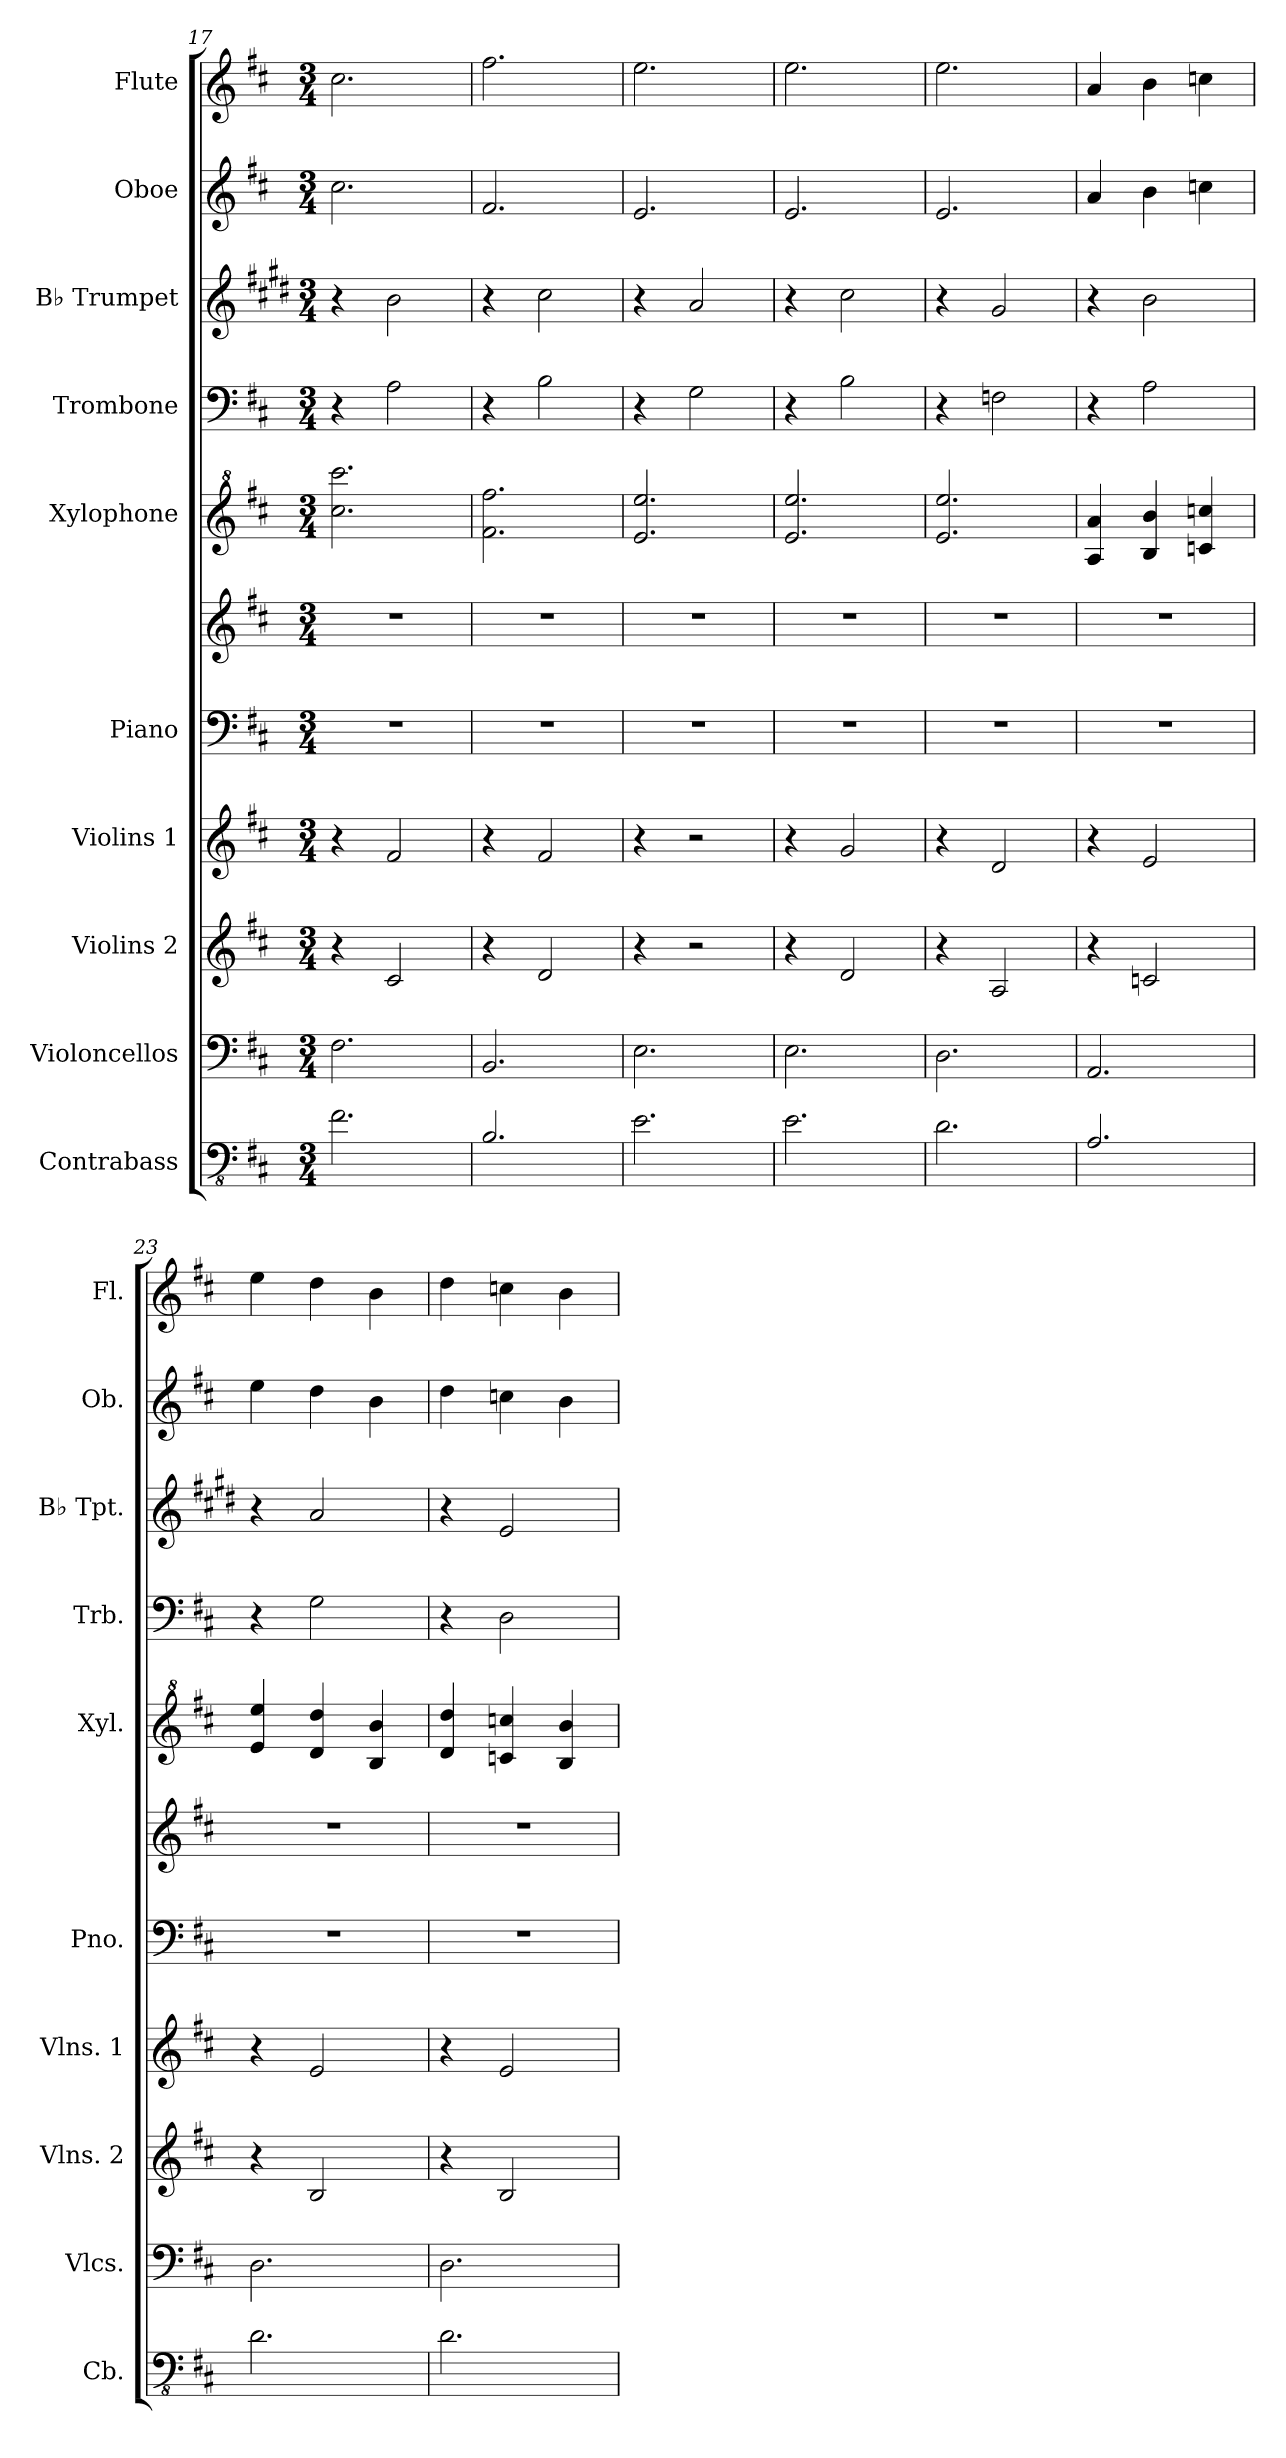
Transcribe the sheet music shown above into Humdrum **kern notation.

**kern	**kern	**kern	**kern	**kern	**kern	**kern	**kern	**kern	**kern	**kern
*part10	*part9	*part8	*part7	*part6	*part6	*part5	*part4	*part3	*part2	*part1
*staff11	*staff10	*staff9	*staff8	*staff7	*staff6	*staff5	*staff4	*staff3	*staff2	*staff1
*I"Contrabass	*I"Violoncellos	*I"Violins 2	*I"Violins 1	*I"Piano	*	*I"Xylophone	*I"Trombone	*I"B♭ Trumpet	*I"Oboe	*I"Flute
*I'Cb.	*I'Vlcs.	*I'Vlns. 2	*I'Vlns. 1	*I'Pno.	*	*I'Xyl.	*I'Trb.	*I'B♭ Tpt.	*I'Ob.	*I'Fl.
*clefFv4	*clefF4	*clefG2	*clefG2	*clefF4	*clefG2	*clefG^2	*clefF4	*clefG2	*clefG2	*clefG2
*ITrd7c12	*	*	*	*	*	*	*	*ITrd1c2	*	*
*k[f#c#]	*k[f#c#]	*k[f#c#]	*k[f#c#]	*k[f#c#]	*k[f#c#]	*k[f#c#]	*k[f#c#]	*k[f#c#]	*k[f#c#]	*k[f#c#]
*D:	*D:	*D:	*D:	*D:	*D:	*D:	*D:	*D:	*D:	*D:
*M3/4	*M3/4	*M3/4	*M3/4	*M3/4	*M3/4	*M3/4	*M3/4	*M3/4	*M3/4	*M3/4
=17	=17	=17	=17	=17	=17	=17	=17	=17	=17	=17
2.FF#\	2.F#\	4r	4r	2.r	2.r	2.ccc#\ 2.cccc#\	4r	4r	2.cc#\	2.cc#\
.	.	2c#/	2f#/	.	.	.	2A\	2a\	.	.
=18	=18	=18	=18	=18	=18	=18	=18	=18	=18	=18
2.BBB/	2.BB/	4r	4r	2.r	2.r	2.ff#\ 2.fff#\	4r	4r	2.f#/	2.ff#\
.	.	2d/	2f#/	.	.	.	2B\	2b\	.	.
=19	=19	=19	=19	=19	=19	=19	=19	=19	=19	=19
2.EE\	2.E\	4r	4r	2.r	2.r	2.ee/ 2.eee/	4r	4r	2.e/	2.ee\
.	.	2r	2r	.	.	.	2G\	2g/	.	.
=20	=20	=20	=20	=20	=20	=20	=20	=20	=20	=20
2.EE\	2.E\	4r	4r	2.r	2.r	2.ee/ 2.eee/	4r	4r	2.e/	2.ee\
.	.	2d/	2g/	.	.	.	2B\	2b\	.	.
=21	=21	=21	=21	=21	=21	=21	=21	=21	=21	=21
2.DD\	2.D\	4r	4r	2.r	2.r	2.ee/ 2.eee/	4r	4r	2.e/	2.ee\
.	.	2A/	2d/	.	.	.	2Fn\	2f#/	.	.
=22	=22	=22	=22	=22	=22	=22	=22	=22	=22	=22
2.AAA/	2.AA/	4r	4r	2.r	2.r	4a/ 4aa/	4r	4r	4a/	4a/
.	.	2cn/	2e/	.	.	4b/ 4bb/	2A\	2a\	4b\	4b\
.	.	.	.	.	.	4ccn/ 4cccn/	.	.	4ccn\	4ccn\
!!LO:PB:g=z
=23	=23	=23	=23	=23	=23	=23	=23	=23	=23	=23
2.DD\	2.D\	4r	4r	2.r	2.r	4ee/ 4eee/	4r	4r	4ee\	4ee\
.	.	2B/	2e/	.	.	4dd/ 4ddd/	2G\	2g/	4dd\	4dd\
.	.	.	.	.	.	4b/ 4bb/	.	.	4b\	4b\
=24	=24	=24	=24	=24	=24	=24	=24	=24	=24	=24
2.DD\	2.D\	4r	4r	2.r	2.r	4dd/ 4ddd/	4r	4r	4dd\	4dd\
.	.	2B/	2e/	.	.	4ccn/ 4cccn/	2D\	2d/	4ccn\	4ccn\
.	.	.	.	.	.	4b/ 4bb/	.	.	4b\	4b\
=	=	=	=	=	=	=	=	=	=	=
*-	*-	*-	*-	*-	*-	*-	*-	*-	*-	*-
